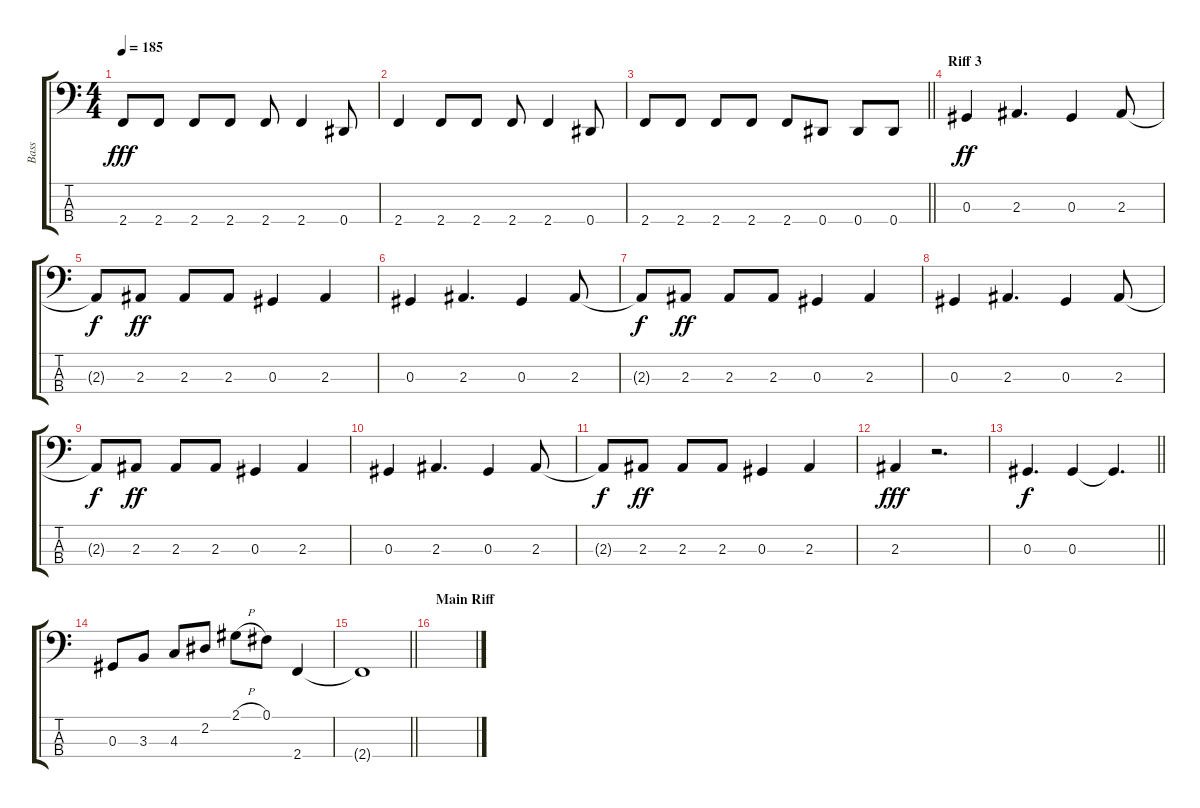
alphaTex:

\track ("Bass" "Bass") {instrument electricbassfinger}
\staff {score tabs}
\tuning (Gb2 Db2 Ab1 Eb1) {hide}
\ts (4 4)
\tempo 185
\clef f4
\ks c
2.4.8{dy fff} 2.4.8 2.4.8 2.4.8 2.4.8 2.4.4 0.4.8 |
2.4.4 2.4.8 2.4.8 2.4.8 2.4.4 0.4.8 |
\barLineRight lightlight
2.4.8 2.4.8 2.4.8 2.4.8 2.4.8 0.4.8 0.4.8 0.4.8 |
\section ("" "Riff 3")
0.3.4{dy ff} 2.3.4{d} 0.3.4 2.3.8 |
2.3{t}.8{dy f} 2.3.8{dy ff} 2.3.8 2.3.8 0.3.4 2.3.4 |
0.3.4 2.3.4{d} 0.3.4 2.3.8 |
2.3{t}.8{dy f} 2.3.8{dy ff} 2.3.8 2.3.8 0.3.4 2.3.4 |
0.3.4 2.3.4{d} 0.3.4 2.3.8 |
2.3{t}.8{dy f} 2.3.8{dy ff} 2.3.8 2.3.8 0.3.4 2.3.4 |
0.3.4 2.3.4{d} 0.3.4 2.3.8 |
2.3{t}.8{dy f} 2.3.8{dy ff} 2.3.8 2.3.8 0.3.4 2.3.4 |
2.3.4{dy fff} r.2{d} |
\barLineRight lightlight
0.3.4{d dy f} 0.3.4 0.3{t}.4{d} |
0.3.8 3.3.8 4.3.8 2.2.8 2.1{h}.8 0.1.8 2.4.4 |
\barLineRight lightlight
2.4{t}.1 |
\section ("" "Main Riff")
